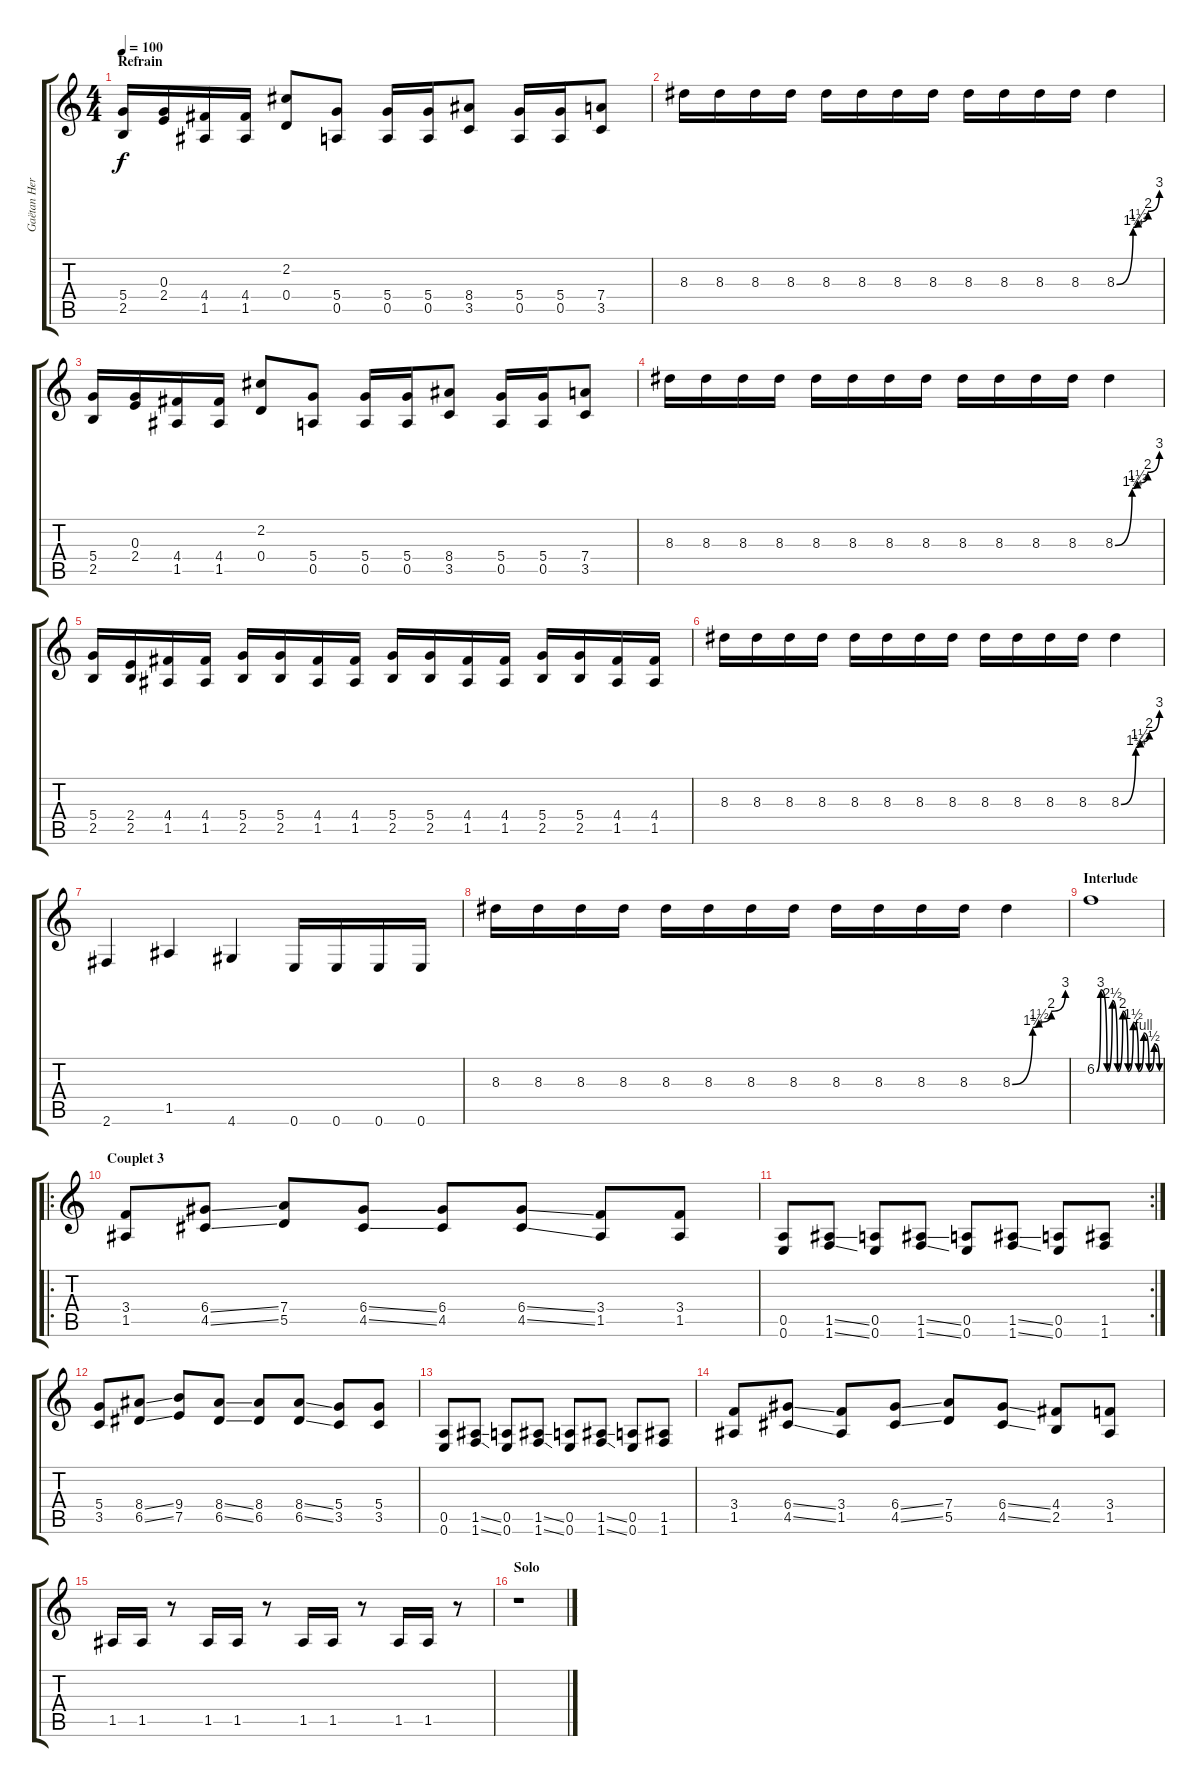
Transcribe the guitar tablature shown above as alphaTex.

\track ("Gaëtan Herbez (Guitare)" "Gaëtan Her") {instrument distortionguitar}
\staff {score tabs}
\tuning (E4 B3 G3 D3 A2 E2) {hide}
\ts (4 4)
\section ("" "Refrain")
\tempo 100
\clef g2
\ks c
(5.4 2.5).16{dy f} (0.3 2.4).16 (4.4 1.5).16 (4.4 1.5).16 (2.2 0.4).8 (5.4 0.5).8 (5.4 0.5).16 (5.4 0.5).16 (8.4 3.5).8 (5.4 0.5).16 (5.4 0.5).16 (7.4 3.5).8 |
8.3.16 8.3.16 8.3.16 8.3.16 8.3.16 8.3.16 8.3.16 8.3.16 8.3.16 8.3.16 8.3.16 8.3.16 8.3{be (custom 0 0 23 5 30 6 44 8 60 12)}.4 |
(5.4 2.5).16 (0.3 2.4).16 (4.4 1.5).16 (4.4 1.5).16 (2.2 0.4).8 (5.4 0.5).8 (5.4 0.5).16 (5.4 0.5).16 (8.4 3.5).8 (5.4 0.5).16 (5.4 0.5).16 (7.4 3.5).8 |
8.3.16 8.3.16 8.3.16 8.3.16 8.3.16 8.3.16 8.3.16 8.3.16 8.3.16 8.3.16 8.3.16 8.3.16 8.3{be (custom 0 0 23 5 30 6 44 8 60 12)}.4 |
(5.4 2.5).16 (2.4 2.5).16 (4.4 1.5).16 (4.4 1.5).16 (5.4 2.5).16 (5.4 2.5).16 (4.4 1.5).16 (4.4 1.5).16 (5.4 2.5).16 (5.4 2.5).16 (4.4 1.5).16 (4.4 1.5).16 (5.4 2.5).16 (5.4 2.5).16 (4.4 1.5).16 (4.4 1.5).16 |
8.3.16 8.3.16 8.3.16 8.3.16 8.3.16 8.3.16 8.3.16 8.3.16 8.3.16 8.3.16 8.3.16 8.3.16 8.3{be (custom 0 0 23 5 30 6 44 8 60 12)}.4 |
2.6.4 1.5.4 4.6.4 0.6.16 0.6.16 0.6.16 0.6.16 |
8.3.16 8.3.16 8.3.16 8.3.16 8.3.16 8.3.16 8.3.16 8.3.16 8.3.16 8.3.16 8.3.16 8.3.16 8.3{be (custom 0 0 23 5 30 6 44 8 60 12)}.4 |
\section ("" "Interlude")
6.2{be (custom 0 0 4 12 10 0 15 10 20 0 25 8 30 0 35 6 40 0 45 4 50 0 55 2 60 0)}.1 |
\ro
\section ("" "Couplet 3")
(3.4 1.5).8 (6.4{ss} 4.5{ss}).8 (7.4 5.5).8 (6.4{ss} 4.5{ss}).8 (6.4 4.5).8 (6.4{ss} 4.5{ss}).8 (3.4 1.5).8 (3.4 1.5).8 |
\rc 2
(0.5 0.6).8 (1.5{ss} 1.6{ss}).8 (0.5 0.6).8 (1.5{ss} 1.6{ss}).8 (0.5 0.6).8 (1.5{ss} 1.6{ss}).8 (0.5 0.6).8 (1.5 1.6).8 |
(5.4 3.5).8 (8.4{ss} 6.5{ss}).8 (9.4 7.5).8 (8.4{ss} 6.5{ss}).8 (8.4 6.5).8 (8.4{ss} 6.5{ss}).8 (5.4 3.5).8 (5.4 3.5).8 |
(0.5 0.6).8 (1.5{ss} 1.6{ss}).8 (0.5 0.6).8 (1.5{ss} 1.6{ss}).8 (0.5 0.6).8 (1.5{ss} 1.6{ss}).8 (0.5 0.6).8 (1.5 1.6).8 |
(3.4 1.5).8 (6.4{ss} 4.5{ss}).8 (3.4 1.5).8 (6.4{ss} 4.5{ss}).8 (7.4 5.5).8 (6.4{ss} 4.5{ss}).8 (4.4 2.5).8 (3.4 1.5).8 |
1.5.16 1.5.16 r.8 1.5.16 1.5.16 r.8 1.5.16 1.5.16 r.8 1.5.16 1.5.16 r.8 |
\section ("" "Solo")
r.1
